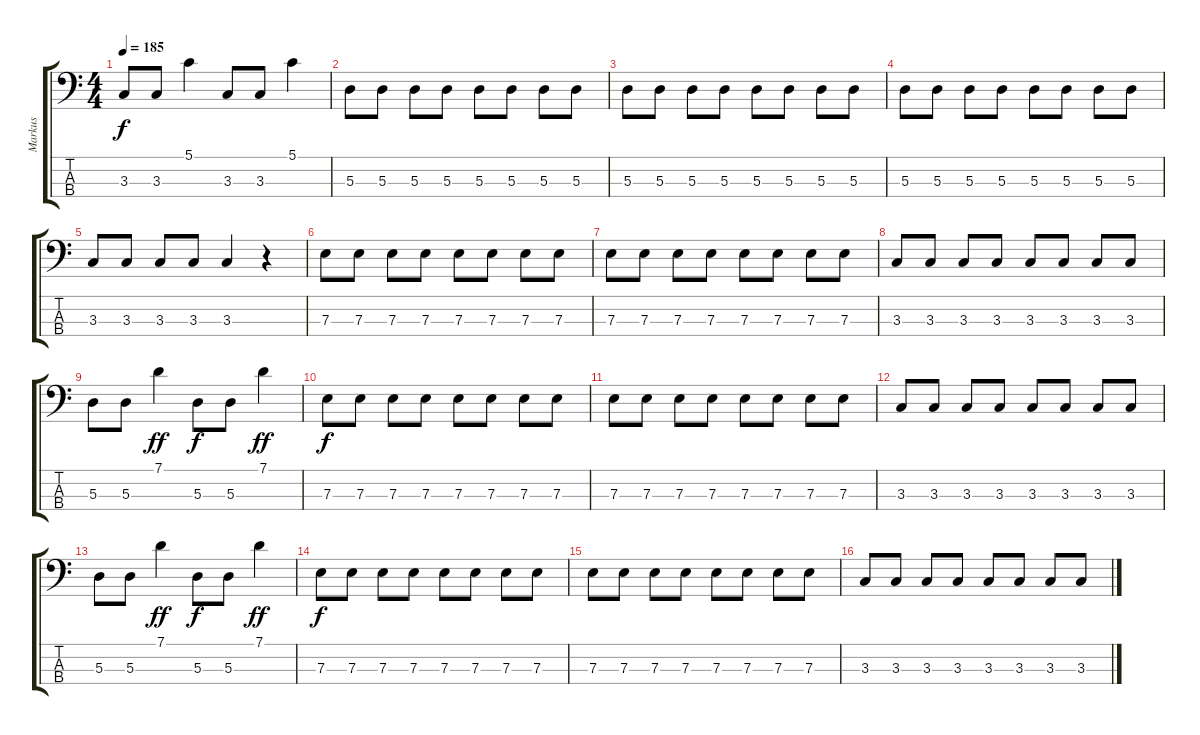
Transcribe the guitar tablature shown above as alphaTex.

\track ("Markus" "Markus") {instrument slapbass2}
\staff {score tabs}
\tuning (G2 D2 A1 E1) {hide}
\ts (4 4)
\tempo 185
\clef f4
\ks c
3.3.8{dy f} 3.3.8 5.1.4 3.3.8 3.3.8 5.1.4 |
5.3.8 5.3.8 5.3.8 5.3.8 5.3.8 5.3.8 5.3.8 5.3.8 |
5.3.8 5.3.8 5.3.8 5.3.8 5.3.8 5.3.8 5.3.8 5.3.8 |
5.3.8 5.3.8 5.3.8 5.3.8 5.3.8 5.3.8 5.3.8 5.3.8 |
3.3.8 3.3.8 3.3.8 3.3.8 3.3.4 r.4 |
7.3.8 7.3.8 7.3.8 7.3.8 7.3.8 7.3.8 7.3.8 7.3.8 |
7.3.8 7.3.8 7.3.8 7.3.8 7.3.8 7.3.8 7.3.8 7.3.8 |
3.3.8 3.3.8 3.3.8 3.3.8 3.3.8 3.3.8 3.3.8 3.3.8 |
5.3.8 5.3.8 7.1.4{dy ff} 5.3.8{dy f} 5.3.8 7.1.4{dy ff} |
7.3.8{dy f} 7.3.8 7.3.8 7.3.8 7.3.8 7.3.8 7.3.8 7.3.8 |
7.3.8 7.3.8 7.3.8 7.3.8 7.3.8 7.3.8 7.3.8 7.3.8 |
3.3.8 3.3.8 3.3.8 3.3.8 3.3.8 3.3.8 3.3.8 3.3.8 |
5.3.8 5.3.8 7.1.4{dy ff} 5.3.8{dy f} 5.3.8 7.1.4{dy ff} |
7.3.8{dy f} 7.3.8 7.3.8 7.3.8 7.3.8 7.3.8 7.3.8 7.3.8 |
7.3.8 7.3.8 7.3.8 7.3.8 7.3.8 7.3.8 7.3.8 7.3.8 |
3.3.8 3.3.8 3.3.8 3.3.8 3.3.8 3.3.8 3.3.8 3.3.8
